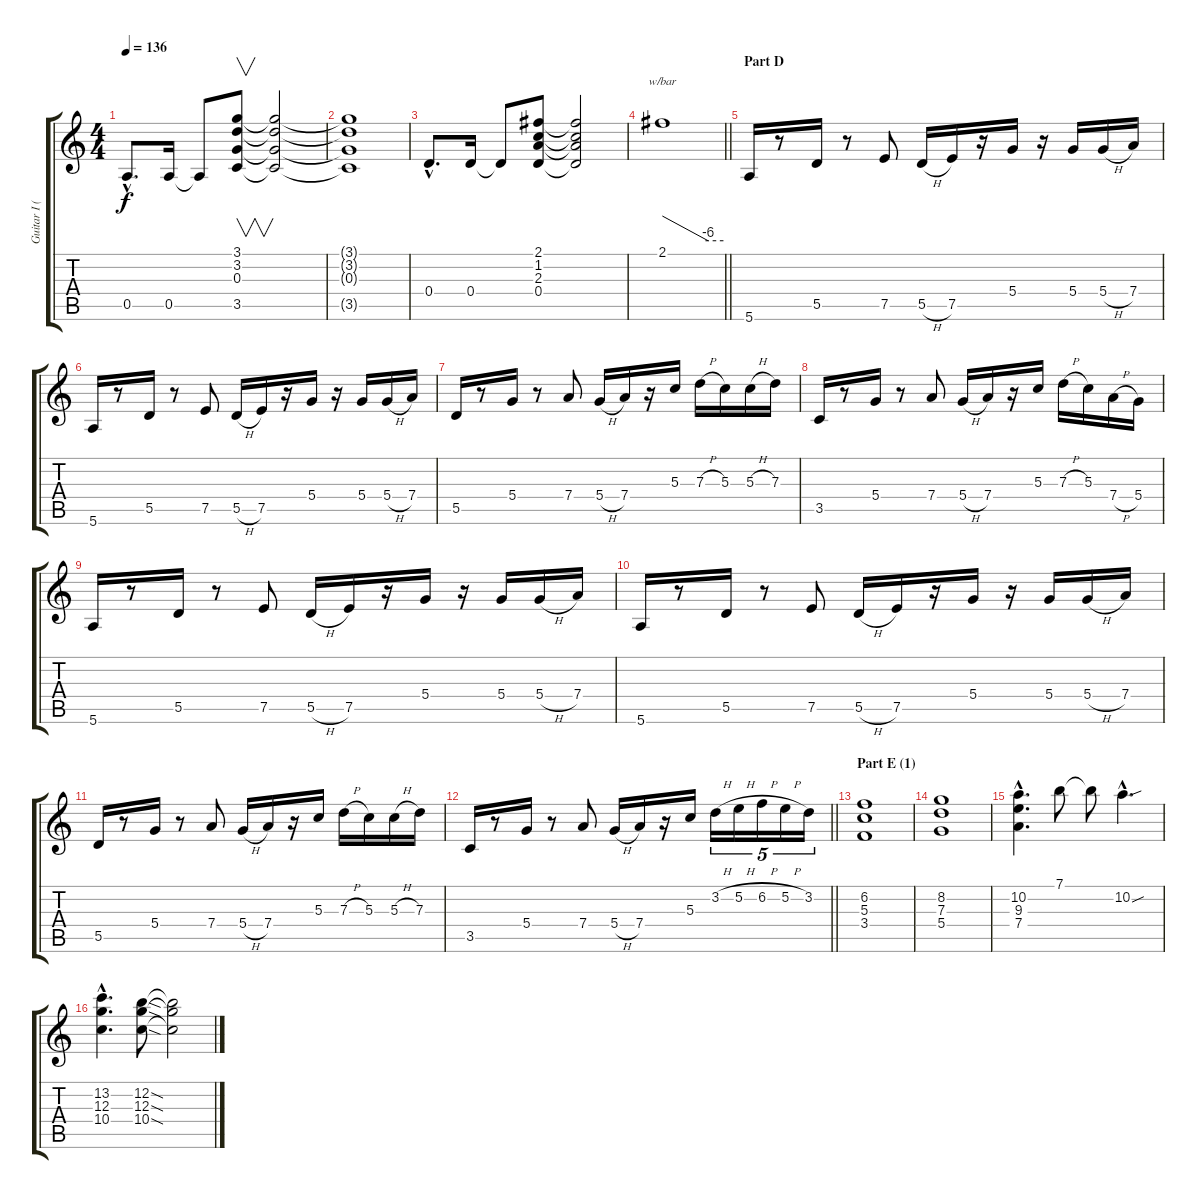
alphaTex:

\track ("Guitar I (Daita)" "Guitar I (") {instrument distortionguitar}
\staff {score tabs}
\tuning (E4 B3 G3 D3 A2 E2) {hide}
\ts (4 4)
\tempo 136
\clef g2
\ks c
0.5{hac}.8{d dy f} 0.5.16 0.5{t}.8 (3.1 3.2 0.3 3.5).8{v} (3.1{t} 3.2{t} 0.3{t} 3.5{t}).2 |
(3.1{t} 3.2{t} 0.3{t} 3.5{t}).1 |
0.4{hac}.8{d} 0.4.16 0.4{t}.8 (2.1 1.2 2.3 0.4).8 (2.1{t} 1.2{t} 2.3{t} 0.4{t}).2 |
\barLineRight lightlight
2.1.1{tbe (custom default 0 0 45 -24 60 -24)} |
\section ("" "Part D")
5.6.16 r.8 5.5.16 r.8 7.5.8 5.5{h}.16 7.5.16 r.16 5.4.16 r.16 5.4.16 5.4{h}.16 7.4.16 |
5.6.16 r.8 5.5.16 r.8 7.5.8 5.5{h}.16 7.5.16 r.16 5.4.16 r.16 5.4.16 5.4{h}.16 7.4.16 |
5.5.16 r.8 5.4.16 r.8 7.4.8 5.4{h}.16 7.4.16 r.16 5.3.16 7.3{h}.16 5.3.16 5.3{h}.16 7.3.16 |
3.5.16 r.8 5.4.16 r.8 7.4.8 5.4{h}.16 7.4.16 r.16 5.3.16 7.3{h}.16 5.3.16 7.4{h}.16 5.4.16 |
5.6.16 r.8 5.5.16 r.8 7.5.8 5.5{h}.16 7.5.16 r.16 5.4.16 r.16 5.4.16 5.4{h}.16 7.4.16 |
5.6.16 r.8 5.5.16 r.8 7.5.8 5.5{h}.16 7.5.16 r.16 5.4.16 r.16 5.4.16 5.4{h}.16 7.4.16 |
5.5.16 r.8 5.4.16 r.8 7.4.8 5.4{h}.16 7.4.16 r.16 5.3.16 7.3{h}.16 5.3.16 5.3{h}.16 7.3.16 |
\barLineRight lightlight
3.5.16 r.8 5.4.16 r.8 7.4.8 5.4{h}.16 7.4.16 r.16 5.3.16 3.2{h}.16{tu (5 4)} 5.2{h}.16{tu (5 4)} 6.2{h}.16{tu (5 4)} 5.2{h}.16{tu (5 4)} 3.2.16{tu (5 4)} |
\section ("" "Part E (1)")
(6.2 5.3 3.4).1 |
(8.2 7.3 5.4).1 |
(10.2{hac} 9.3{hac} 7.4{hac}).4{d} 7.1.8 7.1{t}.8 10.2{sou hac}.4{d} |
(13.2{hac} 12.3{hac} 10.4{hac}).4{d} (12.2{sod} 12.3{sod} 10.4{sod}).8 (12.2{t} 12.3{t} 10.4{t}).2
